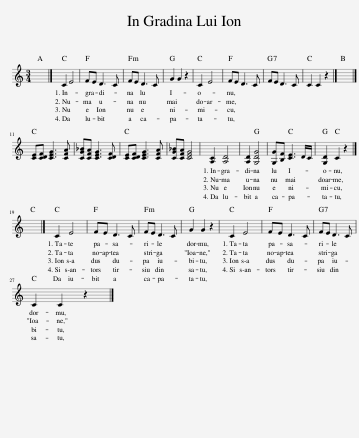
X:1
L:1/8
M:3/4
I:linebreak $
K:C
V:1 treble
V:1
 x6 |] C2 E4 | FE D3 C | FE D3 C | G2 G2 z2 | %5
 C2 E4 | FE D3 C | FE D3 C | C2 C2 z2 |] x6 |]$ %10
 [CE][CDF] [CEG]3 [CFA] | [CG_B][CFA] [CEG]3 [CDF] | [CE][CDF] [CEG]3 [CFA] | [CG_B][CFA] [CEG]4 | [A,C]2 [A,D]4 | %15
 [A,D]2 [G,DG]4 | [G,G][B,F] [CE]3 D/C/ | [G,D]2 C2 z2 |]$ x6 |] C2 E4 | %20
 FE D3 C | FE D3 C | G2 G2 z2 | C2 E4 | FE D3 C | %25
 FE D3 C |$ C2 C2 z2 |] %27
